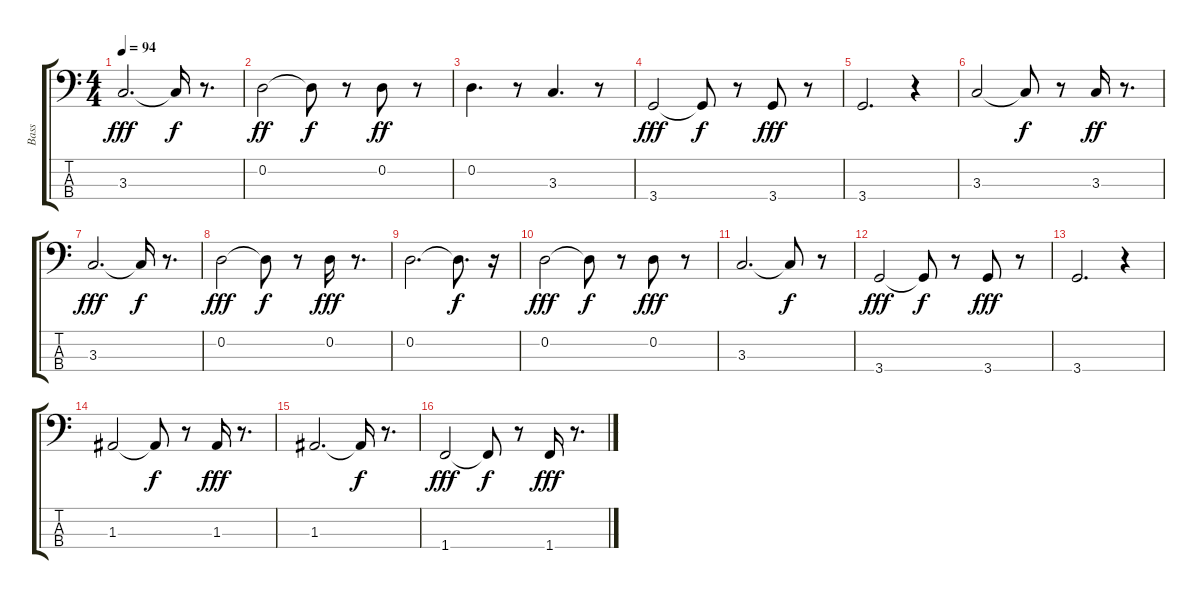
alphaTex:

\track ("Bass                    " "Bass      ") {instrument electricbassfinger}
\staff {score tabs}
\tuning (G2 D2 A1 E1) {hide}
\ts (4 4)
\tempo 94
\clef f4
\ks c
3.3.2{d dy fff} 3.3{t}.16{dy f} r.8{d} |
0.2.2{dy ff} 0.2{t}.8{dy f} r.8 0.2.8{dy ff} r.8 |
0.2.4{d} r.8 3.3.4{d} r.8 |
3.4.2{dy fff} 3.4{t}.8{dy f} r.8 3.4.8{dy fff} r.8 |
3.4.2{d} r.4 |
3.3.2 3.3{t}.8{dy f} r.8 3.3.16{dy ff} r.8{d} |
3.3.2{d dy fff} 3.3{t}.16{dy f} r.8{d} |
0.2.2{dy fff} 0.2{t}.8{dy f} r.8 0.2.16{dy fff} r.8{d} |
0.2.2{d} 0.2{t}.8{d dy f} r.16 |
0.2.2{dy fff} 0.2{t}.8{dy f} r.8 0.2.8{dy fff} r.8 |
3.3.2{d} 3.3{t}.8{dy f} r.8 |
3.4.2{dy fff} 3.4{t}.8{dy f} r.8 3.4.8{dy fff} r.8 |
3.4.2{d} r.4 |
1.3.2 1.3{t}.8{dy f} r.8 1.3.16{dy fff} r.8{d} |
1.3.2{d} 1.3{t}.16{dy f} r.8{d} |
1.4.2{dy fff} 1.4{t}.8{dy f} r.8 1.4.16{dy fff} r.8{d}
